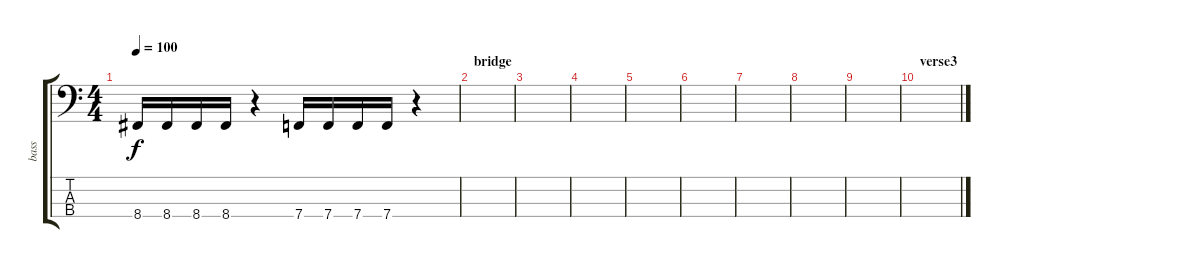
\track ("bass" "bass") {instrument electricbassfinger}
\staff {score tabs}
\tuning (Eb2 Bb1 F1 Bb0) {hide}
\ts (4 4)
\tempo 100
\clef f4
\ks c
8.4.16{dy f} 8.4.16 8.4.16 8.4.16 r.4 7.4.16 7.4.16 7.4.16 7.4.16 r.4 |
\section ("" "bridge")
|
|
|
|
|
|
|
|
\section ("" "verse3")
